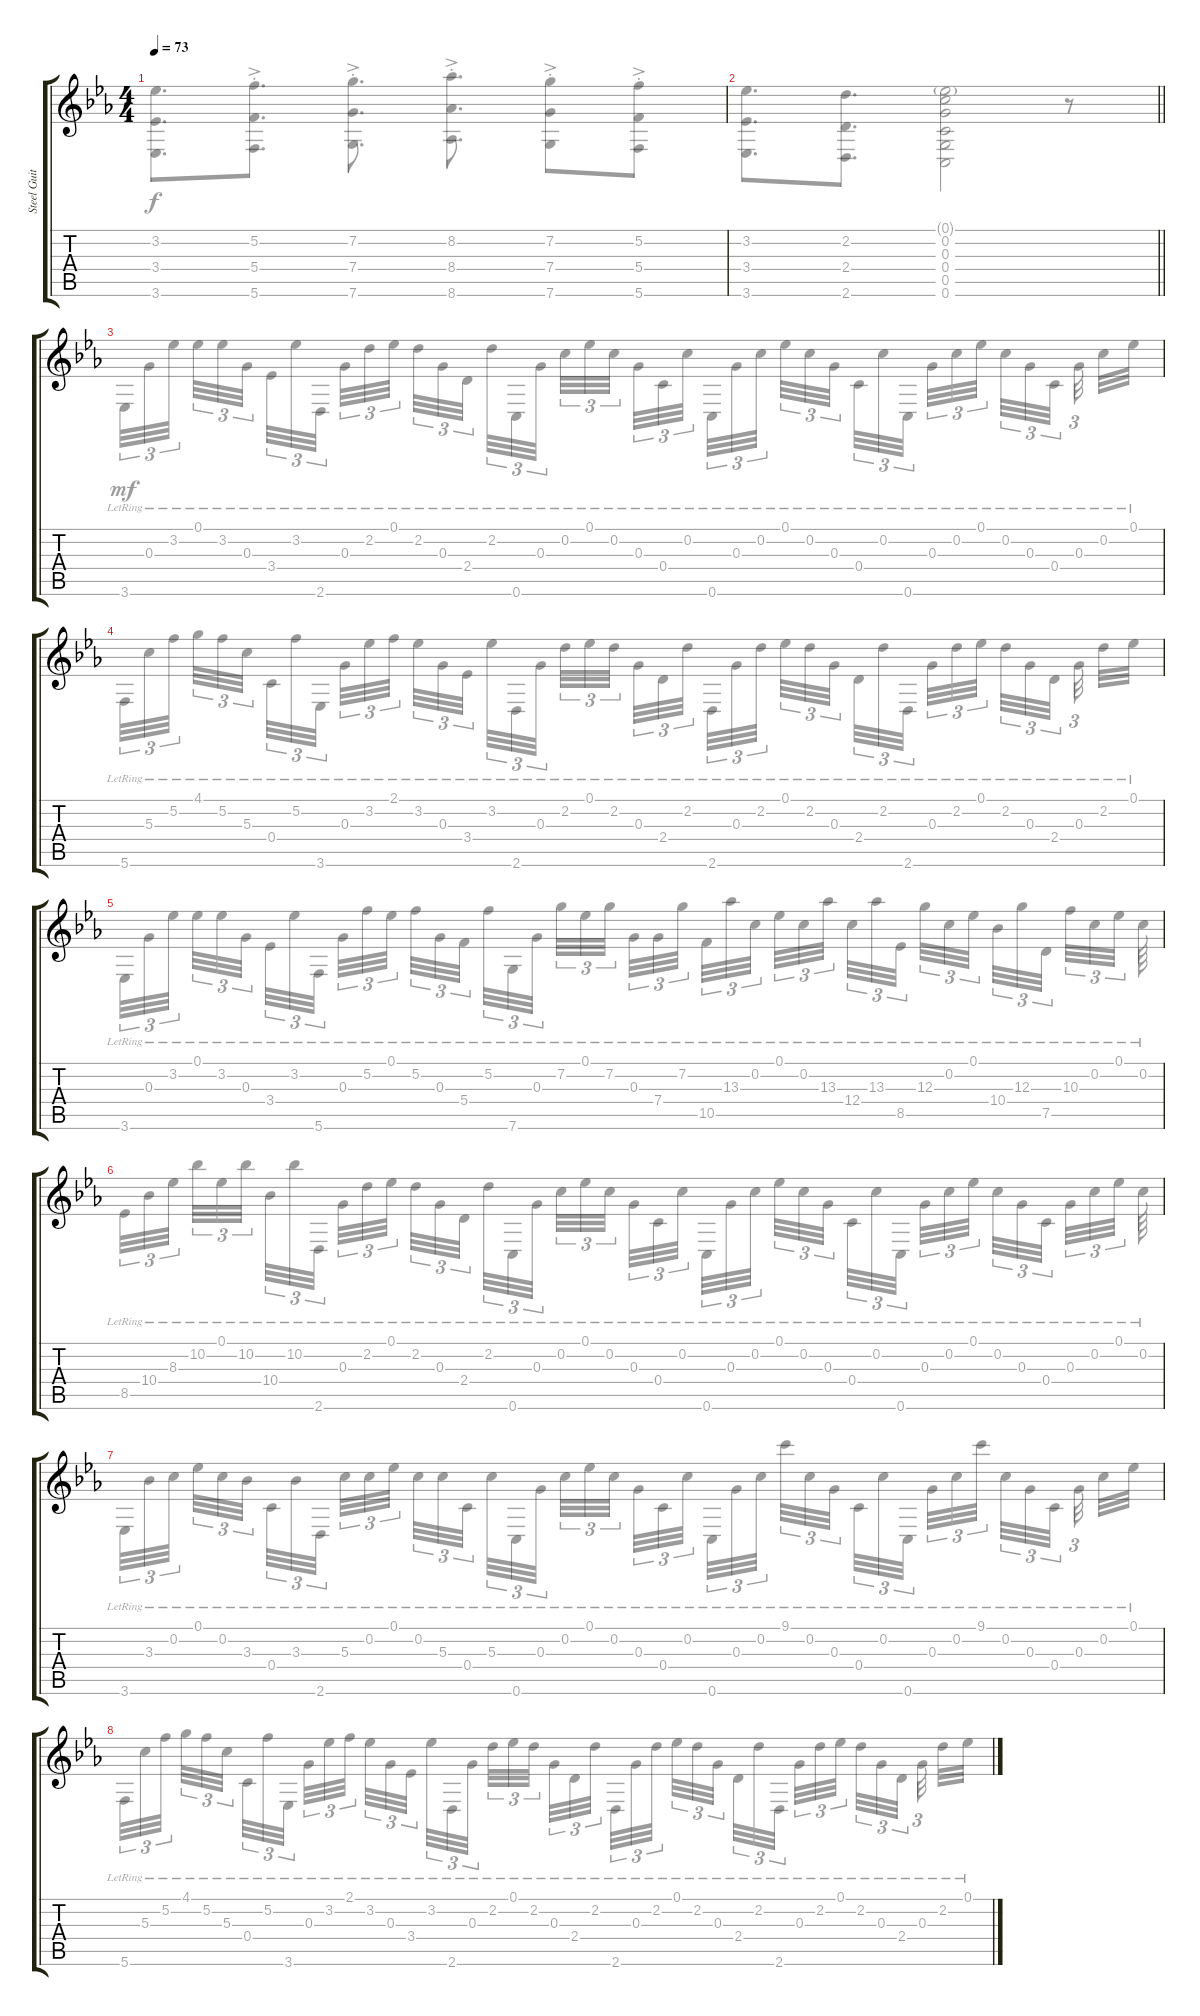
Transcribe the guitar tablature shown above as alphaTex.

\track ("Steel Guitar" "Steel Guit") {instrument acousticguitarsteel}
\staff {score tabs}
\tuning (Eb4 C4 G3 C3 G2 C2) {hide}
\voice
\ts (4 4)
\tempo 73
\clef g2
\ks cminor
|
\barLineRight lightlight
|
|
|
|
|
|
\voice
\clef g2
\ks cminor
(3.2 3.4 3.6).8{d dy f} (5.2{ac st} 5.4{ac st} 5.6{ac st}).8{d} (7.2{ac st} 7.4{ac st} 7.6{ac st}).8{d} (8.2{ac st} 8.4{ac st} 8.6{ac st}).8{d} (7.2{ac st} 7.4{ac st} 7.6{ac st}).8 (5.2{ac st} 5.4{ac st} 5.6{ac st}).8 |
\barLineRight lightlight
(3.2 3.4 3.6).8{d} (2.2 2.4 2.6).8{d} (0.1{g} 0.2 0.3 0.4 0.5 0.6).2 r.8 |
3.6{lr}.32{tu (3 2) dy mf} 0.3{lr}.32{tu (3 2)} 3.2{lr}.32{tu (3 2)} 0.1{lr}.32{tu (3 2)} 3.2{lr}.32{tu (3 2)} 0.3{lr}.32{tu (3 2)} 3.4{lr}.32{tu (3 2)} 3.2{lr}.32{tu (3 2)} 2.6{lr}.32{tu (3 2)} 0.3{lr}.32{tu (3 2)} 2.2{lr}.32{tu (3 2)} 0.1{lr}.32{tu (3 2)} 2.2{lr}.32{tu (3 2)} 0.3{lr}.32{tu (3 2)} 2.4{lr}.32{tu (3 2)} 2.2{lr}.32{tu (3 2)} 0.6{lr}.32{tu (3 2)} 0.3{lr}.32{tu (3 2)} 0.2{lr}.32{tu (3 2)} 0.1{lr}.32{tu (3 2)} 0.2{lr}.32{tu (3 2)} 0.3{lr}.32{tu (3 2)} 0.4{lr}.32{tu (3 2)} 0.2{lr}.32{tu (3 2)} 0.6{lr}.32{tu (3 2)} 0.3{lr}.32{tu (3 2)} 0.2{lr}.32{tu (3 2)} 0.1{lr}.32{tu (3 2)} 0.2{lr}.32{tu (3 2)} 0.3{lr}.32{tu (3 2)} 0.4{lr}.32{tu (3 2)} 0.2{lr}.32{tu (3 2)} 0.6{lr}.32{tu (3 2)} 0.3{lr}.32{tu (3 2)} 0.2{lr}.32{tu (3 2)} 0.1{lr}.32{tu (3 2)} 0.2{lr}.32{tu (3 2)} 0.3{lr}.32{tu (3 2)} 0.4{lr}.32{tu (3 2)} 0.3{lr}.32{tu (3 2)} 0.2{lr}.32 0.1{lr}.32 |
5.6{lr}.32{tu (3 2)} 5.3{lr}.32{tu (3 2)} 5.2{lr}.32{tu (3 2)} 4.1{lr}.32{tu (3 2)} 5.2{lr}.32{tu (3 2)} 5.3{lr}.32{tu (3 2)} 0.4{lr}.32{tu (3 2)} 5.2{lr}.32{tu (3 2)} 3.6{lr}.32{tu (3 2)} 0.3{lr}.32{tu (3 2)} 3.2{lr}.32{tu (3 2)} 2.1{lr}.32{tu (3 2)} 3.2{lr}.32{tu (3 2)} 0.3{lr}.32{tu (3 2)} 3.4{lr}.32{tu (3 2)} 3.2{lr}.32{tu (3 2)} 2.6{lr}.32{tu (3 2)} 0.3{lr}.32{tu (3 2)} 2.2{lr}.32{tu (3 2)} 0.1{lr}.32{tu (3 2)} 2.2{lr}.32{tu (3 2)} 0.3{lr}.32{tu (3 2)} 2.4{lr}.32{tu (3 2)} 2.2{lr}.32{tu (3 2)} 2.6{lr}.32{tu (3 2)} 0.3{lr}.32{tu (3 2)} 2.2{lr}.32{tu (3 2)} 0.1{lr}.32{tu (3 2)} 2.2{lr}.32{tu (3 2)} 0.3{lr}.32{tu (3 2)} 2.4{lr}.32{tu (3 2)} 2.2{lr}.32{tu (3 2)} 2.6{lr}.32{tu (3 2)} 0.3{lr}.32{tu (3 2)} 2.2{lr}.32{tu (3 2)} 0.1{lr}.32{tu (3 2)} 2.2{lr}.32{tu (3 2)} 0.3{lr}.32{tu (3 2)} 2.4{lr}.32{tu (3 2)} 0.3{lr}.32{tu (3 2)} 2.2{lr}.32 0.1{lr}.32 |
3.6{lr}.32{tu (3 2)} 0.3{lr}.32{tu (3 2)} 3.2{lr}.32{tu (3 2)} 0.1{lr}.32{tu (3 2)} 3.2{lr}.32{tu (3 2)} 0.3{lr}.32{tu (3 2)} 3.4{lr}.32{tu (3 2)} 3.2{lr}.32{tu (3 2)} 5.6{lr}.32{tu (3 2)} 0.3{lr}.32{tu (3 2)} 5.2{lr}.32{tu (3 2)} 0.1{lr}.32{tu (3 2)} 5.2{lr}.32{tu (3 2)} 0.3{lr}.32{tu (3 2)} 5.4{lr}.32{tu (3 2)} 5.2{lr}.32{tu (3 2)} 7.6{lr}.32{tu (3 2)} 0.3{lr}.32{tu (3 2)} 7.2{lr}.32{tu (3 2)} 0.1{lr}.32{tu (3 2)} 7.2{lr}.32{tu (3 2)} 0.3{lr}.32{tu (3 2)} 7.4{lr}.32{tu (3 2)} 7.2{lr}.32{tu (3 2)} 10.5{lr}.32{tu (3 2)} 13.3{lr}.32{tu (3 2)} 0.2{lr}.32{tu (3 2)} 0.1{lr}.32{tu (3 2)} 0.2{lr}.32{tu (3 2)} 13.3{lr}.32{tu (3 2)} 12.4{lr}.32{tu (3 2)} 13.3{lr}.32{tu (3 2)} 8.5{lr}.32{tu (3 2)} 12.3{lr}.32{tu (3 2)} 0.2{lr}.32{tu (3 2)} 0.1{lr}.32{tu (3 2)} 10.4{lr}.32{tu (3 2)} 12.3{lr}.32{tu (3 2)} 7.5{lr}.32{tu (3 2)} 10.3{lr}.32{tu (3 2)} 0.2{lr}.32{tu (3 2)} 0.1{lr}.32{tu (3 2)} 0.2{lr}.64 |
8.5{lr}.32{tu (3 2)} 10.4{lr}.32{tu (3 2)} 8.3{lr}.32{tu (3 2)} 10.2{lr}.32{tu (3 2)} 0.1{lr}.32{tu (3 2)} 10.2{lr}.32{tu (3 2)} 10.4{lr}.32{tu (3 2)} 10.2{lr}.32{tu (3 2)} 2.6{lr}.32{tu (3 2)} 0.3{lr}.32{tu (3 2)} 2.2{lr}.32{tu (3 2)} 0.1{lr}.32{tu (3 2)} 2.2{lr}.32{tu (3 2)} 0.3{lr}.32{tu (3 2)} 2.4{lr}.32{tu (3 2)} 2.2{lr}.32{tu (3 2)} 0.6{lr}.32{tu (3 2)} 0.3{lr}.32{tu (3 2)} 0.2{lr}.32{tu (3 2)} 0.1{lr}.32{tu (3 2)} 0.2{lr}.32{tu (3 2)} 0.3{lr}.32{tu (3 2)} 0.4{lr}.32{tu (3 2)} 0.2{lr}.32{tu (3 2)} 0.6{lr}.32{tu (3 2)} 0.3{lr}.32{tu (3 2)} 0.2{lr}.32{tu (3 2)} 0.1{lr}.32{tu (3 2)} 0.2{lr}.32{tu (3 2)} 0.3{lr}.32{tu (3 2)} 0.4{lr}.32{tu (3 2)} 0.2{lr}.32{tu (3 2)} 0.6{lr}.32{tu (3 2)} 0.3{lr}.32{tu (3 2)} 0.2{lr}.32{tu (3 2)} 0.1{lr}.32{tu (3 2)} 0.2{lr}.32{tu (3 2)} 0.3{lr}.32{tu (3 2)} 0.4{lr}.32{tu (3 2)} 0.3{lr}.32{tu (3 2)} 0.2{lr}.32{tu (3 2)} 0.1{lr}.32{tu (3 2)} 0.2{lr}.64 |
3.6{lr}.32{tu (3 2)} 3.3{lr}.32{tu (3 2)} 0.2{lr}.32{tu (3 2)} 0.1{lr}.32{tu (3 2)} 0.2{lr}.32{tu (3 2)} 3.3{lr}.32{tu (3 2)} 0.4{lr}.32{tu (3 2)} 3.3{lr}.32{tu (3 2)} 2.6{lr}.32{tu (3 2)} 5.3{lr}.32{tu (3 2)} 0.2{lr}.32{tu (3 2)} 0.1{lr}.32{tu (3 2)} 0.2{lr}.32{tu (3 2)} 5.3{lr}.32{tu (3 2)} 0.4{lr}.32{tu (3 2)} 5.3{lr}.32{tu (3 2)} 0.6{lr}.32{tu (3 2)} 0.3{lr}.32{tu (3 2)} 0.2{lr}.32{tu (3 2)} 0.1{lr}.32{tu (3 2)} 0.2{lr}.32{tu (3 2)} 0.3{lr}.32{tu (3 2)} 0.4{lr}.32{tu (3 2)} 0.2{lr}.32{tu (3 2)} 0.6{lr}.32{tu (3 2)} 0.3{lr}.32{tu (3 2)} 0.2{lr}.32{tu (3 2)} 9.1{lr}.32{tu (3 2)} 0.2{lr}.32{tu (3 2)} 0.3{lr}.32{tu (3 2)} 0.4{lr}.32{tu (3 2)} 0.2{lr}.32{tu (3 2)} 0.6{lr}.32{tu (3 2)} 0.3{lr}.32{tu (3 2)} 0.2{lr}.32{tu (3 2)} 9.1{lr}.32{tu (3 2)} 0.2{lr}.32{tu (3 2)} 0.3{lr}.32{tu (3 2)} 0.4{lr}.32{tu (3 2)} 0.3{lr}.32{tu (3 2)} 0.2{lr}.32 0.1{lr}.32 |
5.6{lr}.32{tu (3 2)} 5.3{lr}.32{tu (3 2)} 5.2{lr}.32{tu (3 2)} 4.1{lr}.32{tu (3 2)} 5.2{lr}.32{tu (3 2)} 5.3{lr}.32{tu (3 2)} 0.4{lr}.32{tu (3 2)} 5.2{lr}.32{tu (3 2)} 3.6{lr}.32{tu (3 2)} 0.3{lr}.32{tu (3 2)} 3.2{lr}.32{tu (3 2)} 2.1{lr}.32{tu (3 2)} 3.2{lr}.32{tu (3 2)} 0.3{lr}.32{tu (3 2)} 3.4{lr}.32{tu (3 2)} 3.2{lr}.32{tu (3 2)} 2.6{lr}.32{tu (3 2)} 0.3{lr}.32{tu (3 2)} 2.2{lr}.32{tu (3 2)} 0.1{lr}.32{tu (3 2)} 2.2{lr}.32{tu (3 2)} 0.3{lr}.32{tu (3 2)} 2.4{lr}.32{tu (3 2)} 2.2{lr}.32{tu (3 2)} 2.6{lr}.32{tu (3 2)} 0.3{lr}.32{tu (3 2)} 2.2{lr}.32{tu (3 2)} 0.1{lr}.32{tu (3 2)} 2.2{lr}.32{tu (3 2)} 0.3{lr}.32{tu (3 2)} 2.4{lr}.32{tu (3 2)} 2.2{lr}.32{tu (3 2)} 2.6{lr}.32{tu (3 2)} 0.3{lr}.32{tu (3 2)} 2.2{lr}.32{tu (3 2)} 0.1{lr}.32{tu (3 2)} 2.2{lr}.32{tu (3 2)} 0.3{lr}.32{tu (3 2)} 2.4{lr}.32{tu (3 2)} 0.3{lr}.32{tu (3 2)} 2.2{lr}.32 0.1{lr}.32
